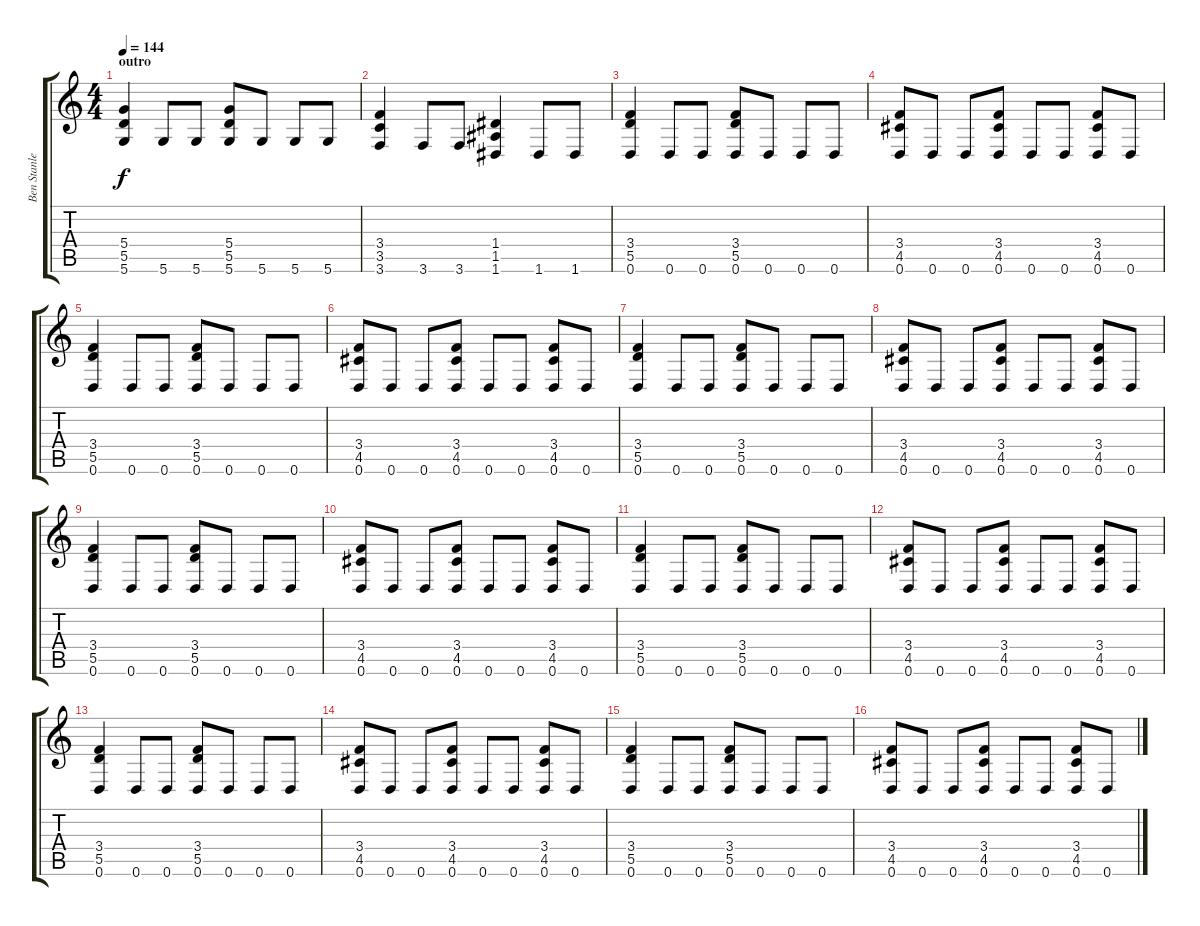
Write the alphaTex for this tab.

\track ("Ben Stanley (Rythm Guitar)" "Ben Stanle") {instrument overdrivenguitar}
\staff {score tabs}
\tuning (E4 B3 G3 D3 A2 D2) {hide}
\ts (4 4)
\section ("" "outro")
\tempo 144
\clef g2
\ks c
(5.4 5.5 5.6).4{dy f} 5.6.8 5.6.8 (5.4 5.5 5.6).8 5.6.8 5.6.8 5.6.8 |
(3.4 3.5 3.6).4 3.6.8 3.6.8 (1.4 1.5 1.6).4 1.6.8 1.6.8 |
(3.4 5.5 0.6).4 0.6.8 0.6.8 (3.4 5.5 0.6).8 0.6.8 0.6.8 0.6.8 |
(3.4 4.5 0.6).8 0.6.8 0.6.8 (3.4 4.5 0.6).8 0.6.8 0.6.8 (3.4 4.5 0.6).8 0.6.8 |
(3.4 5.5 0.6).4 0.6.8 0.6.8 (3.4 5.5 0.6).8 0.6.8 0.6.8 0.6.8 |
(3.4 4.5 0.6).8 0.6.8 0.6.8 (3.4 4.5 0.6).8 0.6.8 0.6.8 (3.4 4.5 0.6).8 0.6.8 |
(3.4 5.5 0.6).4 0.6.8 0.6.8 (3.4 5.5 0.6).8 0.6.8 0.6.8 0.6.8 |
(3.4 4.5 0.6).8 0.6.8 0.6.8 (3.4 4.5 0.6).8 0.6.8 0.6.8 (3.4 4.5 0.6).8 0.6.8 |
(3.4 5.5 0.6).4{volume 8} 0.6.8 0.6.8 (3.4 5.5 0.6).8 0.6.8 0.6.8 0.6.8 |
(3.4 4.5 0.6).8 0.6.8 0.6.8 (3.4 4.5 0.6).8 0.6.8 0.6.8 (3.4 4.5 0.6).8 0.6.8 |
(3.4 5.5 0.6).4{volume 9} 0.6.8 0.6.8 (3.4 5.5 0.6).8 0.6.8 0.6.8 0.6.8 |
(3.4 4.5 0.6).8 0.6.8 0.6.8 (3.4 4.5 0.6).8 0.6.8 0.6.8 (3.4 4.5 0.6).8 0.6.8 |
(3.4 5.5 0.6).4{volume 7} 0.6.8 0.6.8 (3.4 5.5 0.6).8 0.6.8 0.6.8 0.6.8 |
(3.4 4.5 0.6).8 0.6.8 0.6.8 (3.4 4.5 0.6).8 0.6.8 0.6.8 (3.4 4.5 0.6).8 0.6.8 |
(3.4 5.5 0.6).4{volume 4} 0.6.8 0.6.8 (3.4 5.5 0.6).8 0.6.8 0.6.8 0.6.8 |
(3.4 4.5 0.6).8 0.6.8 0.6.8 (3.4 4.5 0.6).8 0.6.8 0.6.8 (3.4 4.5 0.6).8 0.6.8
